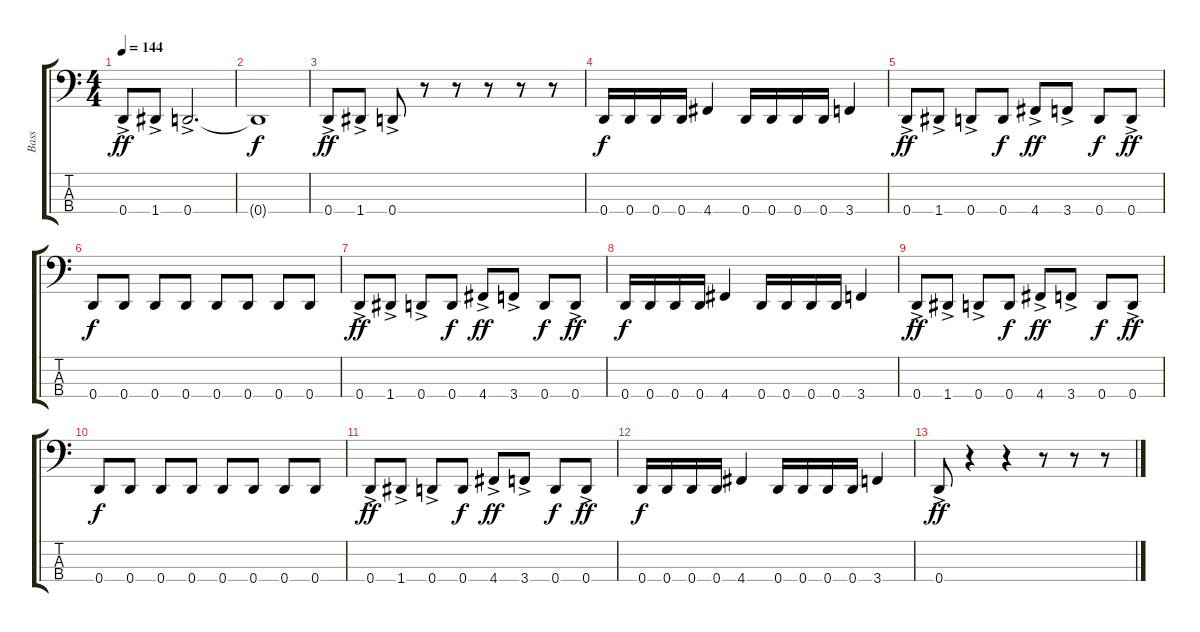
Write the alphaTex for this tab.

\track ("Bass" "Bass") {instrument electricbassfinger}
\staff {score tabs}
\tuning (F2 C2 G1 D1) {hide}
\ts (4 4)
\tempo 144
\clef f4
\ks c
0.4{ac}.8{dy ff} 1.4{ac}.8 0.4{ac}.2{d} |
0.4{t}.1{dy f} |
0.4{ac}.8{dy ff} 1.4{ac}.8 0.4{ac}.8 r.8 r.8 r.8 r.8 r.8 |
0.4.16{dy f} 0.4.16 0.4.16 0.4.16 4.4.4 0.4.16 0.4.16 0.4.16 0.4.16 3.4.4 |
0.4{ac}.8{dy ff} 1.4{ac}.8 0.4{ac}.8 0.4.8{dy f} 4.4{ac}.8{dy ff} 3.4{ac}.8 0.4.8{dy f} 0.4{ac}.8{dy ff} |
0.4.8{dy f} 0.4.8 0.4.8 0.4.8 0.4.8 0.4.8 0.4.8 0.4.8 |
0.4{ac}.8{dy ff} 1.4{ac}.8 0.4{ac}.8 0.4.8{dy f} 4.4{ac}.8{dy ff} 3.4{ac}.8 0.4.8{dy f} 0.4{ac}.8{dy ff} |
0.4.16{dy f} 0.4.16 0.4.16 0.4.16 4.4.4 0.4.16 0.4.16 0.4.16 0.4.16 3.4.4 |
0.4{ac}.8{dy ff} 1.4{ac}.8 0.4{ac}.8 0.4.8{dy f} 4.4{ac}.8{dy ff} 3.4{ac}.8 0.4.8{dy f} 0.4{ac}.8{dy ff} |
0.4.8{dy f} 0.4.8 0.4.8 0.4.8 0.4.8 0.4.8 0.4.8 0.4.8 |
0.4{ac}.8{dy ff} 1.4{ac}.8 0.4{ac}.8 0.4.8{dy f} 4.4{ac}.8{dy ff} 3.4{ac}.8 0.4.8{dy f} 0.4{ac}.8{dy ff} |
0.4.16{dy f} 0.4.16 0.4.16 0.4.16 4.4.4 0.4.16 0.4.16 0.4.16 0.4.16 3.4.4 |
0.4{ac}.8{dy ff} r.4 r.4 r.8 r.8 r.8
